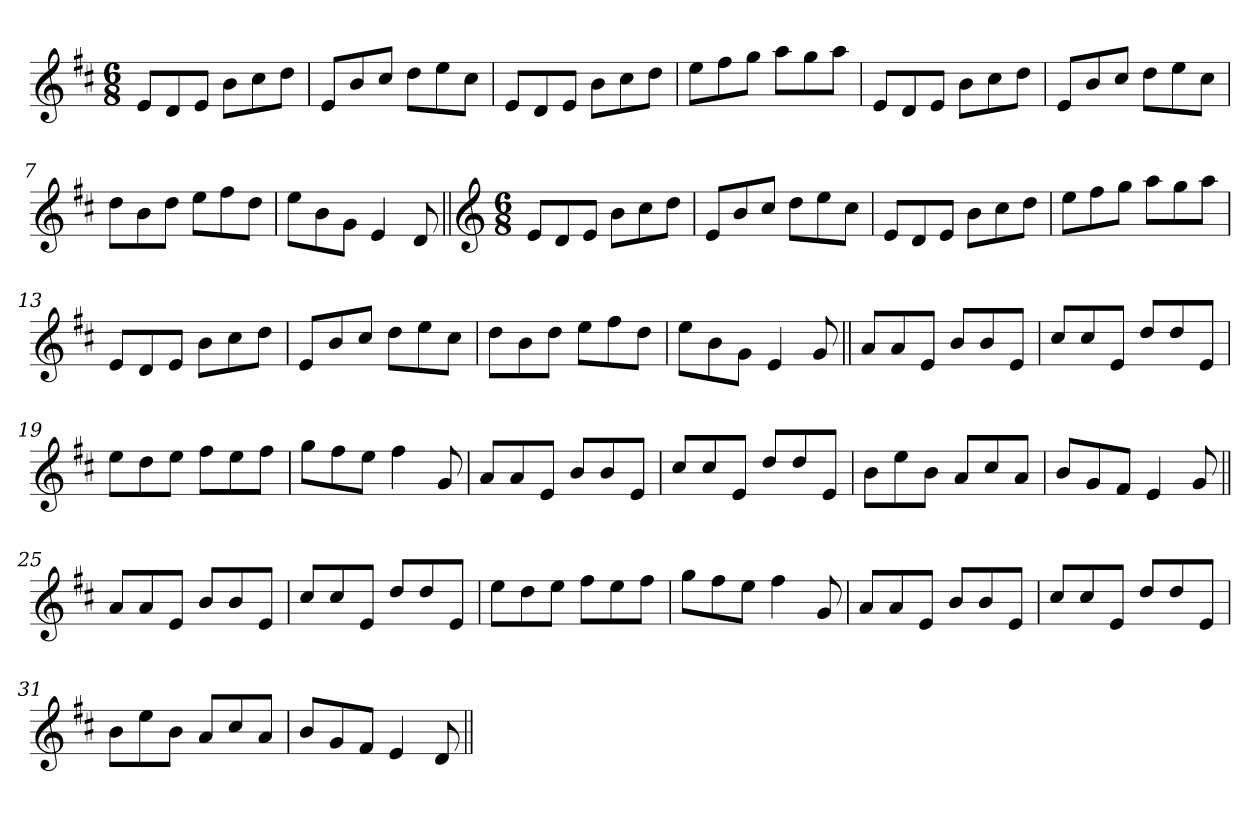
**kern
*part1
*staff1
*clefG2
*k[f#c#]
*M6/8
=1
8e/L
8d/
8e/J
8b\L
8cc#\
8dd\J
=2
8e/L
8b/
8cc#/J
8dd\L
8ee\
8cc#\J
=3
8e/L
8d/
8e/J
8b\L
8cc#\
8dd\J
=4
8ee\L
8ff#\
8gg\J
8aa\L
8gg\
8aa\J
=5
8e/L
8d/
8e/J
8b\L
8cc#\
8dd\J
=6
8e/L
8b/
8cc#/J
8dd\L
8ee\
8cc#\J
!!LO:LB:g=z
=7
8dd\L
8b\
8dd\J
8ee\L
8ff#\
8dd\J
=8
8ee\L
8b\
8g\J
4e/
8d/
=9||
*clefG2
*M6/8
8e/L
8d/
8e/J
8b\L
8cc#\
8dd\J
=10
8e/L
8b/
8cc#/J
8dd\L
8ee\
8cc#\J
=11
8e/L
8d/
8e/J
8b\L
8cc#\
8dd\J
=12
8ee\L
8ff#\
8gg\J
8aa\L
8gg\
8aa\J
!!LO:LB:g=z
=13
8e/L
8d/
8e/J
8b\L
8cc#\
8dd\J
=14
8e/L
8b/
8cc#/J
8dd\L
8ee\
8cc#\J
=15
8dd\L
8b\
8dd\J
8ee\L
8ff#\
8dd\J
=16
8ee\L
8b\
8g\J
4e/
8g/
=17||
8a/L
8a/
8e/J
8b/L
8b/
8e/J
=18
8cc#/L
8cc#/
8e/J
8dd/L
8dd/
8e/J
!!LO:LB:g=z
=19
8ee\L
8dd\
8ee\J
8ff#\L
8ee\
8ff#\J
=20
8gg\L
8ff#\
8ee\J
4ff#\
8g/
=21
8a/L
8a/
8e/J
8b/L
8b/
8e/J
=22
8cc#/L
8cc#/
8e/J
8dd/L
8dd/
8e/J
=23
8b\L
8ee\
8b\J
8a/L
8cc#/
8a/J
=24
8b/L
8g/
8f#/J
4e/
8g/
!!LO:LB:g=z
=25||
8a/L
8a/
8e/J
8b/L
8b/
8e/J
=26
8cc#/L
8cc#/
8e/J
8dd/L
8dd/
8e/J
=27
8ee\L
8dd\
8ee\J
8ff#\L
8ee\
8ff#\J
=28
8gg\L
8ff#\
8ee\J
4ff#\
8g/
=29
8a/L
8a/
8e/J
8b/L
8b/
8e/J
=30
8cc#/L
8cc#/
8e/J
8dd/L
8dd/
8e/J
!!LO:LB:g=z
=31
8b\L
8ee\
8b\J
8a/L
8cc#/
8a/J
=32
8b/L
8g/
8f#/J
4e/
8d/
=||
*-
